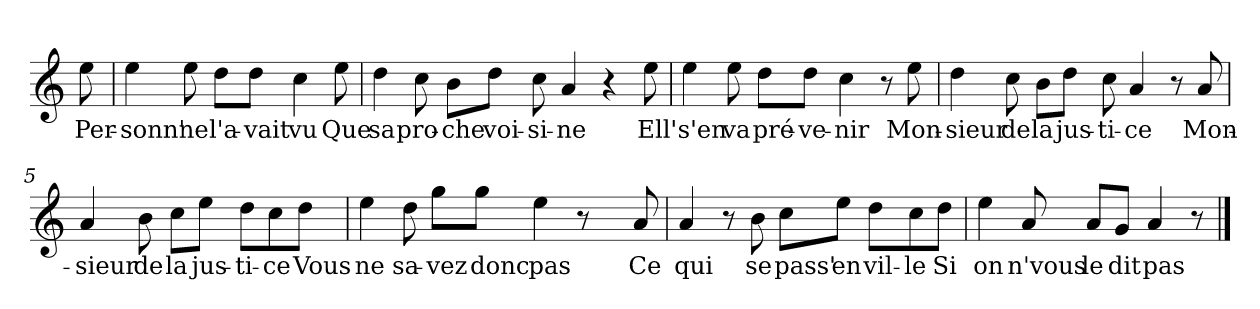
**kern	**text
*part1	*part1
*staff1	*staff1
*clefG2	*
*k[]	*
*C:	*
=	=
!	!LO:LY:b
8ee\	Per-
=1	=1
!	!LO:LY:b
4ee\	-sonn'
!	!LO:LY:b
8ee\	ne
!	!LO:LY:b
8dd\L	l'a-
!	!LO:LY:b
8dd\J	-vait
!	!LO:LY:b
4cc\	vu
!	!LO:LY:b
8ee\	Que
=2	=2
!	!LO:LY:b
4dd\	sa
!	!LO:LY:b
8cc\	pro-
!	!LO:LY:b
8b\L	-che
!	!LO:LY:b
8dd\J	voi-
!	!LO:LY:b
8cc\	-si-
!	!LO:LY:b
4a/	-ne
4r	.
!	!LO:LY:b
8ee\	Ell'
!!LO:LB:g=z
=3	=3
!	!LO:LY:b
4ee\	s'en
!	!LO:LY:b
8ee\	va
!	!LO:LY:b
8dd\L	pré-
!	!LO:LY:b
8dd\J	-ve-
!	!LO:LY:b
4cc\	-nir
8r	.
!	!LO:LY:b
8ee\	Mon-
=4	=4
!	!LO:LY:b
4dd\	-sieur
!	!LO:LY:b
8cc\	de
!	!LO:LY:b
8b\L	la
!	!LO:LY:b
8dd\J	jus-
!	!LO:LY:b
8cc\	-ti-
!	!LO:LY:b
4a/	-ce
8r	.
!	!LO:LY:b
8a/	Mon-
=5	=5
!	!LO:LY:b
4a/	-sieur
!	!LO:LY:b
8b\	de
!	!LO:LY:b
8cc\L	la
!	!LO:LY:b
8ee\J	jus-
!	!LO:LY:b
8dd\L	-ti-
!	!LO:LY:b
8cc\	-ce
!	!LO:LY:b
8dd\J	Vous
!!LO:LB:g=z
=6	=6
!	!LO:LY:b
4ee\	ne
!	!LO:LY:b
8dd\	sa-
!	!LO:LY:b
8gg\L	-vez
!	!LO:LY:b
8gg\J	donc
!	!LO:LY:b
4ee\	pas
8r	.
8ryy	.
!	!LO:LY:b
8a/	Ce
=7	=7
!	!LO:LY:b
4a/	qui
8r	.
!	!LO:LY:b
8b\	se
!	!LO:LY:b
8cc\L	pass'
!	!LO:LY:b
8ee\J	en
!	!LO:LY:b
8dd\L	vil-
!	!LO:LY:b
8cc\	-le
!	!LO:LY:b
8dd\J	Si
=8	=8
!	!LO:LY:b
4ee\	on
!	!LO:LY:b
8a/	n'vous
!	!LO:LY:b
8a/L	le
!	!LO:LY:b
8g/J	dit
!	!LO:LY:b
4a/	pas
8r	.
==	==
*-	*-
